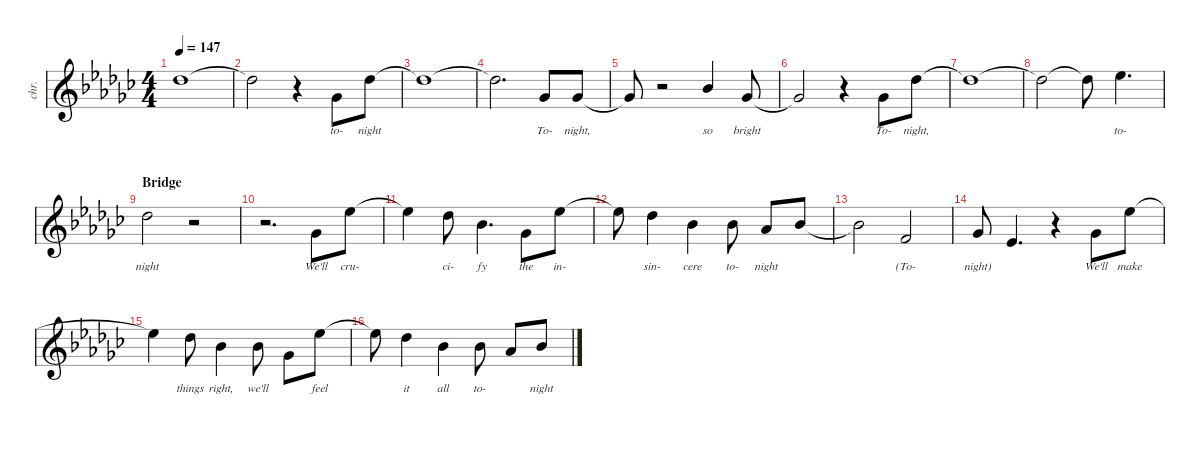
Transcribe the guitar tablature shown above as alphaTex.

\defaultSystemsLayout 8
\hideDynamics
\bracketExtendMode nobrackets
\otherSystemsTrackNameOrientation horizontal
\track ("Vocals-show" "chr.") {defaultSystemsLayout 8 instrument voiceoohs}
\staff {score}
\tuning (Eb4 Bb3 Gb3 Db3 Ab2 Eb2)
\ts (4 4)
\tempo 147
\clef g2
\ks ebminor
10.1{acc b}.1{dy f beam Down} |
10.1{t acc b}.2{beam Down} r.4{beam Down} 3.1{acc b}.8{lyrics (0 "to-") lyrics (1 "") lyrics (2 "") lyrics (3 "") lyrics (4 "") beam Down} 10.1{acc b}.8{lyrics (0 "night") lyrics (1 "") lyrics (2 "") lyrics (3 "") lyrics (4 "") dy fff beam Down} |
10.1{t acc b}.1{dy f beam Down} |
10.1{t acc b}.2{d beam Down} 3.1{acc b}.8{lyrics (0 "To-") lyrics (1 "") lyrics (2 "") lyrics (3 "") lyrics (4 "") beam Up} 3.1{acc b}.8{lyrics (0 "night,") lyrics (1 "") lyrics (2 "") lyrics (3 "") lyrics (4 "") dy ff beam Up} |
3.1{t acc b}.8{dy f beam Up} r.2{beam Up} 7.1{acc b}.4{lyrics (0 "so") lyrics (1 "") lyrics (2 "") lyrics (3 "") lyrics (4 "") beam Up} 8.2{acc b}.8{lyrics (0 "bright") lyrics (1 "") lyrics (2 "") lyrics (3 "") lyrics (4 "") beam Up} |
8.2{t acc b}.2{beam Up} r.4{beam Up} 3.1{acc b}.8{lyrics (0 "To-") lyrics (1 "") lyrics (2 "") lyrics (3 "") lyrics (4 "") dy ff beam Down} 10.1{acc b}.8{lyrics (0 "night,") lyrics (1 "") lyrics (2 "") lyrics (3 "") lyrics (4 "") dy fff beam Down} |
10.1{t acc b}.1{dy f beam Down} |
10.1{t acc b}.2{beam Down} 10.1{t acc b}.8{beam Down} 12.1{acc b}.4{d lyrics (0 "to-") lyrics (1 "") lyrics (2 "") lyrics (3 "") lyrics (4 "") dy ff beam Down} |
\section ("" "Bridge")
10.1{acc b}.2{lyrics (0 "night") lyrics (1 "") lyrics (2 "") lyrics (3 "") lyrics (4 "") beam Down} r.2{beam Down} |
r.2{d beam Down} 8.2{acc b}.8{lyrics (0 "We'll") lyrics (1 "") lyrics (2 "") lyrics (3 "") lyrics (4 "") dy f beam Down} 12.1{acc b}.8{lyrics (0 "cru-") lyrics (1 "") lyrics (2 "") lyrics (3 "") lyrics (4 "") dy ff beam Down} |
12.1{t acc b}.4{dy f beam Down} 10.1{acc b}.8{lyrics (0 "ci-") lyrics (1 "") lyrics (2 "") lyrics (3 "") lyrics (4 "") beam Down} 12.2{acc b}.4{d lyrics (0 "fy") lyrics (1 "") lyrics (2 "") lyrics (3 "") lyrics (4 "") dy fff beam Down} 12.3{acc b}.8{lyrics (0 "the") lyrics (1 "") lyrics (2 "") lyrics (3 "") lyrics (4 "") dy f beam Down} 12.1{acc b}.8{lyrics (0 "in-") lyrics (1 "") lyrics (2 "") lyrics (3 "") lyrics (4 "") dy ff beam Down} |
12.1{t acc b}.8{dy f beam Down} 10.1{acc b}.4{lyrics (0 "sin-") lyrics (1 "") lyrics (2 "") lyrics (3 "") lyrics (4 "") dy ff beam Down} 12.2{acc b}.4{lyrics (0 "cere") lyrics (1 "") lyrics (2 "") lyrics (3 "") lyrics (4 "") dy f beam Down} 12.2{acc b}.8{lyrics (0 "to-") lyrics (1 "") lyrics (2 "") lyrics (3 "") lyrics (4 "") beam Down} 10.2{acc b}.8{lyrics (0 "night") lyrics (1 "") lyrics (2 "") lyrics (3 "") lyrics (4 "") dy ff beam Up} 12.2{acc b}.8{beam Up} |
12.2{t acc b}.2{dy f beam Down} 11.3{acc forcenatural}.2{lyrics (0 "(To-") lyrics (1 "") lyrics (2 "") lyrics (3 "") lyrics (4 "") dy ff beam Up} |
12.3{acc b}.8{lyrics (0 "night)") lyrics (1 "") lyrics (2 "") lyrics (3 "") lyrics (4 "") dy f beam Up} 9.3{acc b}.4{d beam Up} r.4{beam Up} 8.2{acc b}.8{lyrics (0 "We'll") lyrics (1 "") lyrics (2 "") lyrics (3 "") lyrics (4 "") beam Down} 12.1{acc b}.8{lyrics (0 "make") lyrics (1 "") lyrics (2 "") lyrics (3 "") lyrics (4 "") dy ff beam Down} |
12.1{t acc b}.4{dy f beam Down} 10.1{acc b}.8{lyrics (0 "things") lyrics (1 "") lyrics (2 "") lyrics (3 "") lyrics (4 "") beam Down} 7.1{acc b}.4{lyrics (0 "right,") lyrics (1 "") lyrics (2 "") lyrics (3 "") lyrics (4 "") dy ff beam Down} 7.1{acc b}.8{lyrics (0 "we'll") lyrics (1 "") lyrics (2 "") lyrics (3 "") lyrics (4 "") dy mp beam Down} 8.2{acc b}.8{dy f beam Down} 12.1{acc b}.8{lyrics (0 "feel") lyrics (1 "") lyrics (2 "") lyrics (3 "") lyrics (4 "") dy ff beam Down} |
12.1{t acc b}.8{dy f beam Down} 10.1{acc b}.4{lyrics (0 "it") lyrics (1 "") lyrics (2 "") lyrics (3 "") lyrics (4 "") dy ff beam Down} 7.1{acc b}.4{lyrics (0 "all") lyrics (1 "") lyrics (2 "") lyrics (3 "") lyrics (4 "") dy fff beam Down} 7.1{acc b}.8{lyrics (0 "to-") lyrics (1 "") lyrics (2 "") lyrics (3 "") lyrics (4 "") dy f beam Down} 5.1{acc b}.8{beam Up} 7.1{acc b}.8{lyrics (0 "night") lyrics (1 "") lyrics (2 "") lyrics (3 "") lyrics (4 "") dy ff beam Up}
